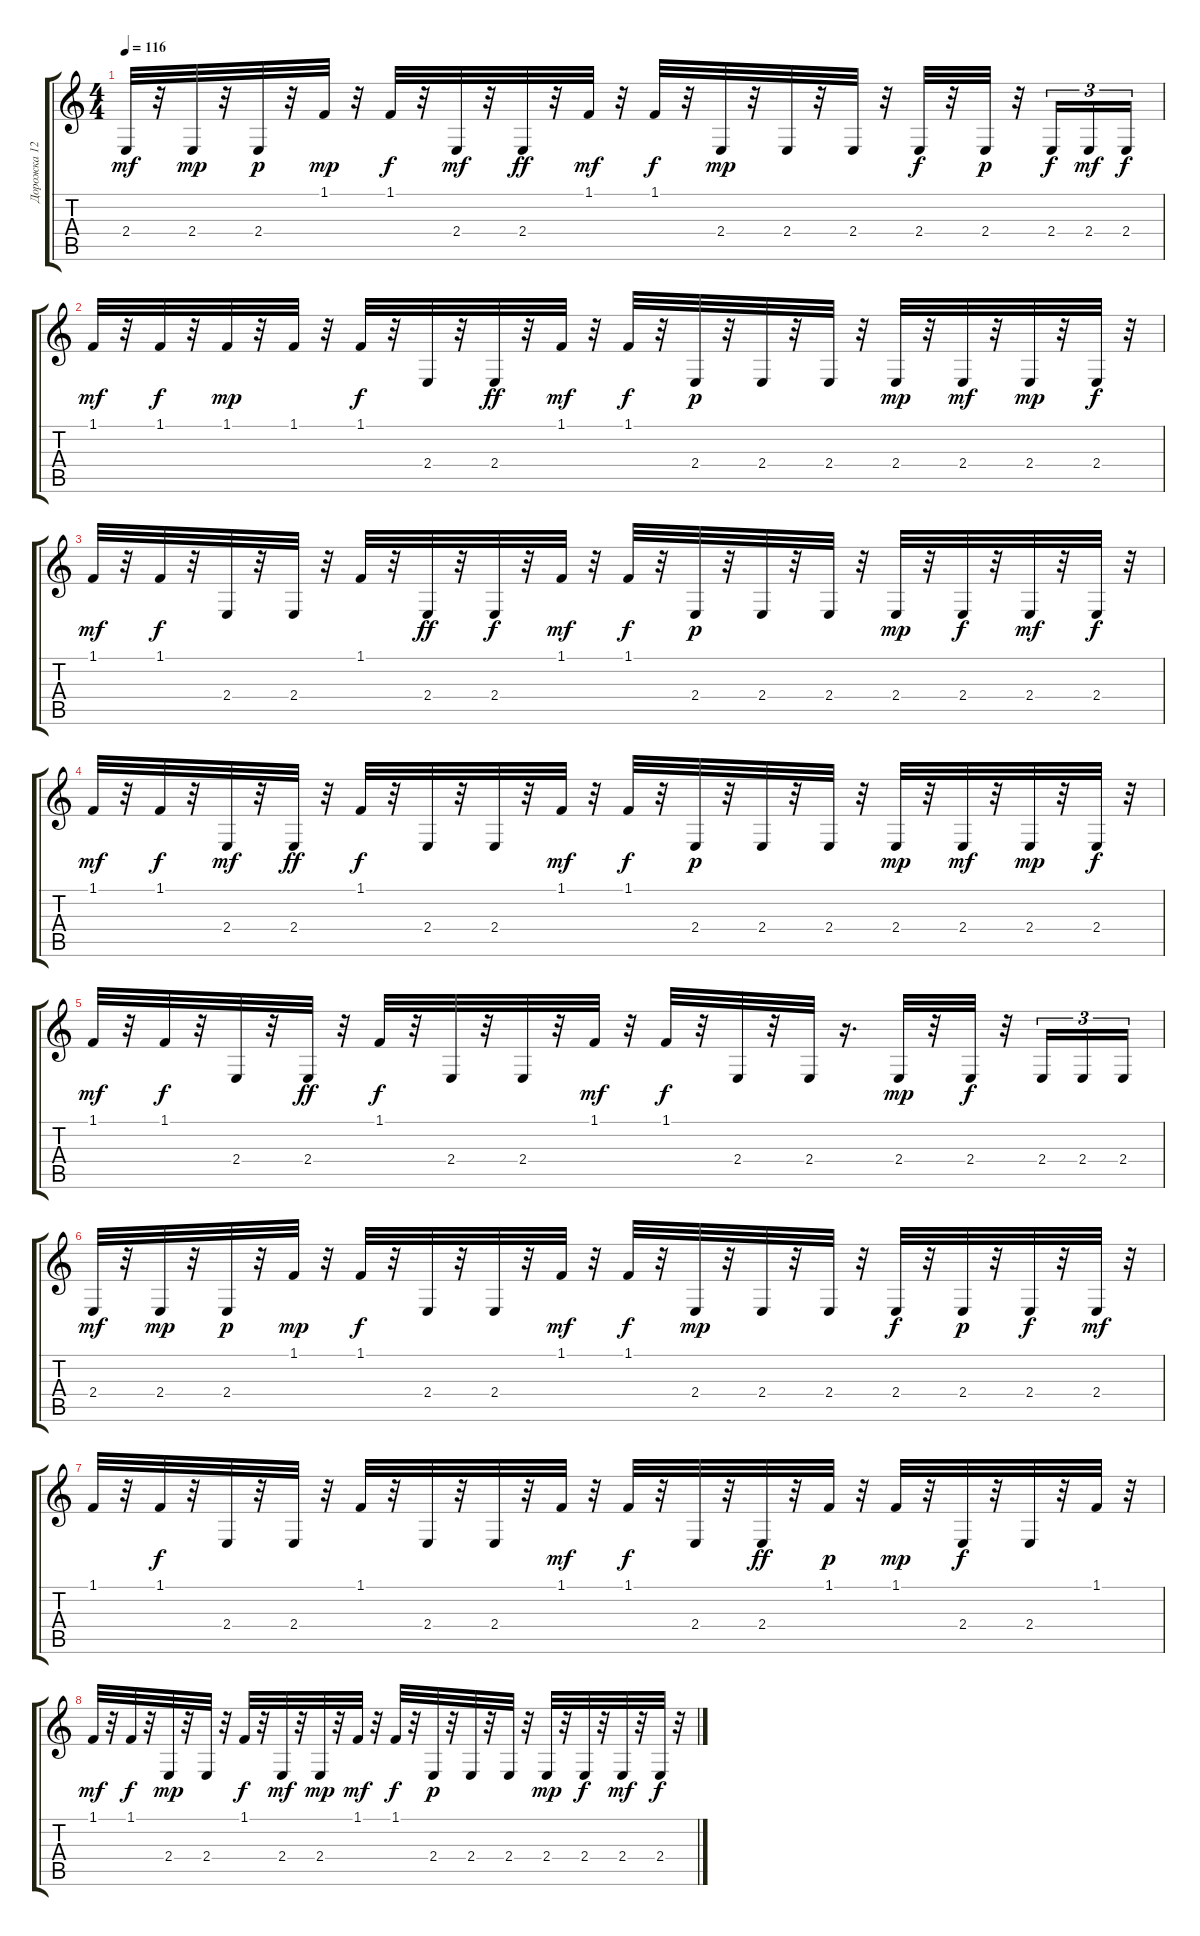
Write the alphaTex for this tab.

\track ("Дорожка 12" "Дорожка 12") {instrument guitarfretnoise}
\staff {score tabs}
\tuning (E4 B3 G3 D3 A2 E2) {hide}
\ts (4 4)
\tempo 116
\clef g2
\ks c
2.4.32{dy mf} r.32 2.4.32{dy mp} r.32 2.4.32{dy p} r.32 1.1.32{dy mp} r.32 1.1.32{dy f} r.32 2.4.32{dy mf} r.32 2.4.32{dy ff} r.32 1.1.32{dy mf} r.32 1.1.32{dy f} r.32 2.4.32{dy mp} r.32 2.4.32 r.32 2.4.32 r.32 2.4.32{dy f} r.32 2.4.32{dy p} r.32 2.4.16{tu (3 2) dy f} 2.4.16{tu (3 2) dy mf} 2.4.16{tu (3 2) dy f} |
1.1.32{dy mf} r.32 1.1.32{dy f} r.32 1.1.32{dy mp} r.32 1.1.32 r.32 1.1.32{dy f} r.32 2.4.32 r.32 2.4.32{dy ff} r.32 1.1.32{dy mf} r.32 1.1.32{dy f} r.32 2.4.32{dy p} r.32 2.4.32 r.32 2.4.32 r.32 2.4.32{dy mp} r.32 2.4.32{dy mf} r.32 2.4.32{dy mp} r.32 2.4.32{dy f} r.32 |
1.1.32{dy mf} r.32 1.1.32{dy f} r.32 2.4.32 r.32 2.4.32 r.32 1.1.32 r.32 2.4.32{dy ff} r.32 2.4.32{dy f} r.32 1.1.32{dy mf} r.32 1.1.32{dy f} r.32 2.4.32{dy p} r.32 2.4.32 r.32 2.4.32 r.32 2.4.32{dy mp} r.32 2.4.32{dy f} r.32 2.4.32{dy mf} r.32 2.4.32{dy f} r.32 |
1.1.32{dy mf} r.32 1.1.32{dy f} r.32 2.4.32{dy mf} r.32 2.4.32{dy ff} r.32 1.1.32{dy f} r.32 2.4.32 r.32 2.4.32 r.32 1.1.32{dy mf} r.32 1.1.32{dy f} r.32 2.4.32{dy p} r.32 2.4.32 r.32 2.4.32 r.32 2.4.32{dy mp} r.32 2.4.32{dy mf} r.32 2.4.32{dy mp} r.32 2.4.32{dy f} r.32 |
1.1.32{dy mf} r.32 1.1.32{dy f} r.32 2.4.32 r.32 2.4.32{dy ff} r.32 1.1.32{dy f} r.32 2.4.32 r.32 2.4.32 r.32 1.1.32{dy mf} r.32 1.1.32{dy f} r.32 2.4.32 r.32 2.4.32 r.16{d} 2.4.32{dy mp} r.32 2.4.32{dy f} r.32 2.4.16{tu (3 2)} 2.4.16{tu (3 2)} 2.4.16{tu (3 2)} |
2.4.32{dy mf} r.32 2.4.32{dy mp} r.32 2.4.32{dy p} r.32 1.1.32{dy mp} r.32 1.1.32{dy f} r.32 2.4.32 r.32 2.4.32 r.32 1.1.32{dy mf} r.32 1.1.32{dy f} r.32 2.4.32{dy mp} r.32 2.4.32 r.32 2.4.32 r.32 2.4.32{dy f} r.32 2.4.32{dy p} r.32 2.4.32{dy f} r.32 2.4.32{dy mf} r.32 |
1.1.32 r.32 1.1.32{dy f} r.32 2.4.32 r.32 2.4.32 r.32 1.1.32 r.32 2.4.32 r.32 2.4.32 r.32 1.1.32{dy mf} r.32 1.1.32{dy f} r.32 2.4.32 r.32 2.4.32{dy ff} r.32 1.1.32{dy p} r.32 1.1.32{dy mp} r.32 2.4.32{dy f} r.32 2.4.32 r.32 1.1.32 r.32 |
1.1.32{dy mf} r.32 1.1.32{dy f} r.32 2.4.32{dy mp} r.32 2.4.32 r.32 1.1.32{dy f} r.32 2.4.32{dy mf} r.32 2.4.32{dy mp} r.32 1.1.32{dy mf} r.32 1.1.32{dy f} r.32 2.4.32{dy p} r.32 2.4.32 r.32 2.4.32 r.32 2.4.32{dy mp} r.32 2.4.32{dy f} r.32 2.4.32{dy mf} r.32 2.4.32{dy f} r.32
